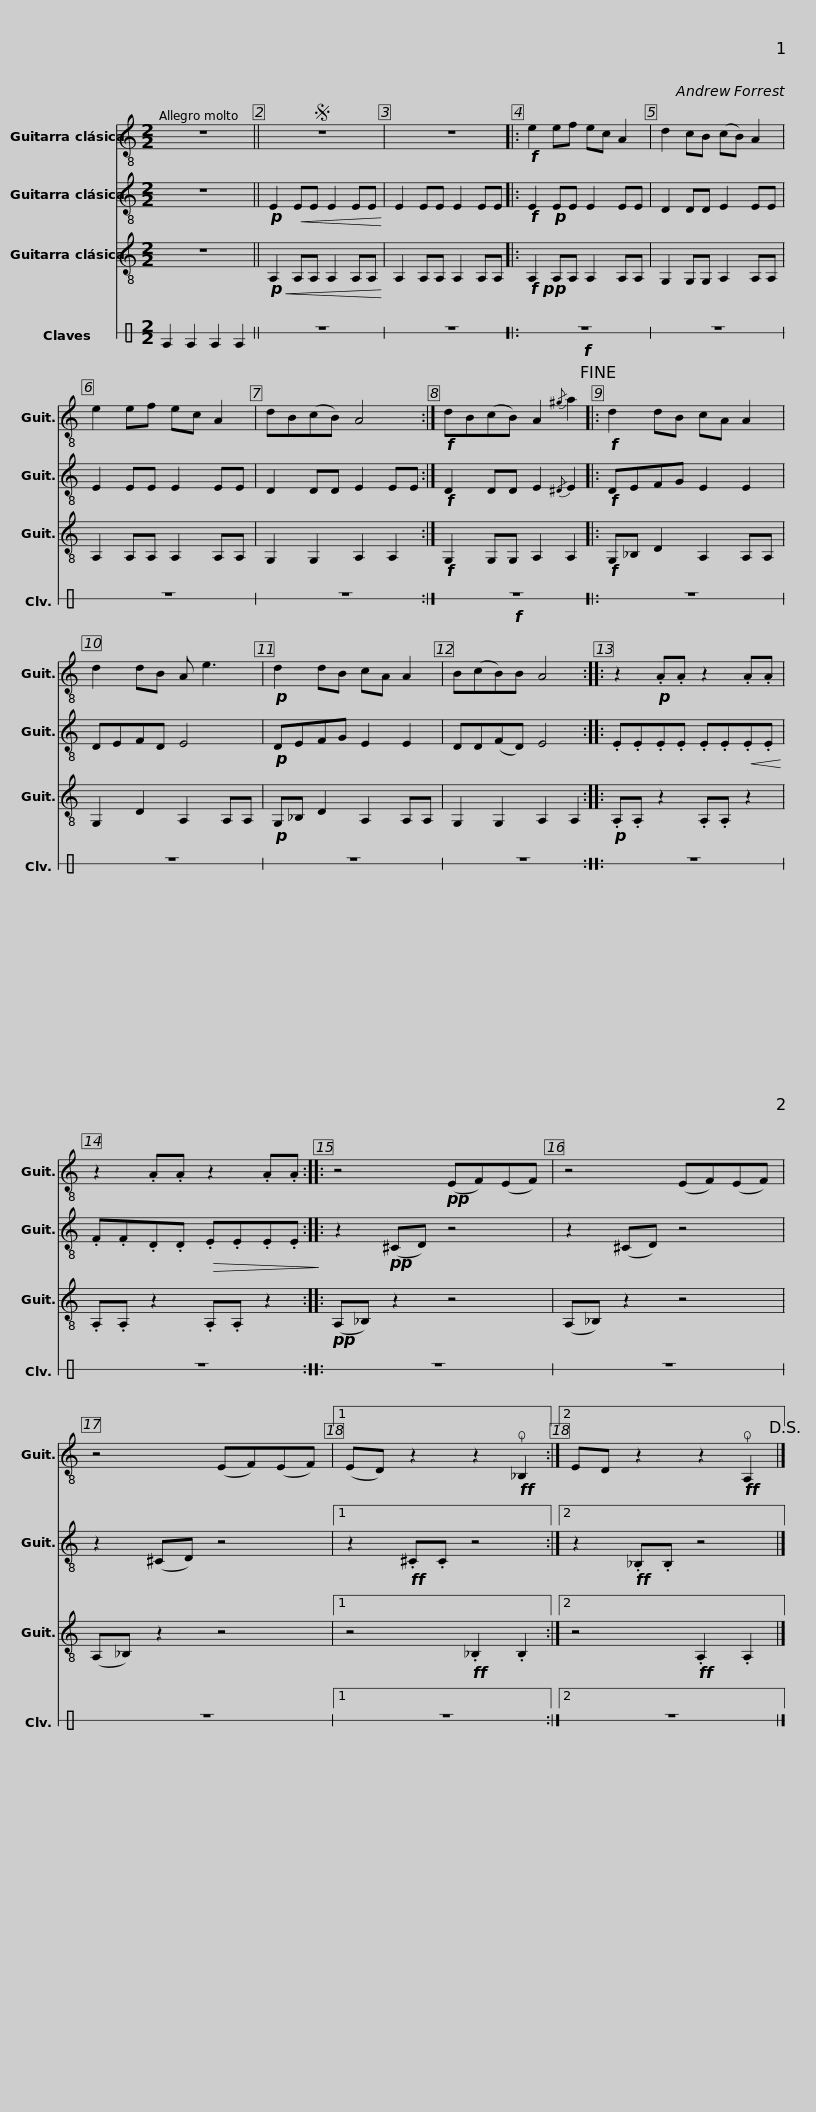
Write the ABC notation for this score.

X:1
%%score 1 2 3 4
L:1/8
M:2/2
I:linebreak $
K:C
V:1 treble-8
V:2 treble-8
V:3 treble-8
V:4 perc stafflines=1
K:none
V:1
 z8 ||S z8 | z8 |:!f! e2 ef ec A2 |$ d2 cB (cB) A2 | %5
 e2 ef ec A2 | dB(cB) A4 :|!f! dB(cB) A2{/^g} a2!fine! |:$!f! d2 dB cA A2 | d2 dB A e3 | %10
!p! d2 dB cA A2 | B(cB)B A4 ::$ z2!p! .A.A z2 .A.A | z2 .A.A z2 .A.A :: z4!pp! (EF)(EF) | %15
 z4 (EF)(EF) |$ z4 (EF)(EF) |1 (ED) z2 z2!ff! !snap!_B,2 :|2 ED z2 z2!ff! !snap!A,2!D.S.! |] %19
V:2
 z8 ||!p! E2!<(! EE E2 EE!<)! | E2 EE E2 EE |:!f! E2!p! EE E2 EE |$ D2 DD E2 EE | %5
 E2 EE E2 EE | D2 DD E2 EE :|!f! D2 DD E2{/^D} E2 |:$!f! DEFG E2 E2 | DEFD E4 | %10
!p! DEFG E2 E2 | DD(FD) E4 ::$ .E.E.E.E .E.E!<(!.E.E!<)! | .F.F.D.D!>(! .E.E.E.E!>)! :: z2!pp! (^CD) z4 | %15
 z2 (^CD) z4 |$ z2 (^CD) z4 |1 z2!ff! .^C.C z4 :|2 z2!ff! ._B,.B, z4 |] %19
V:3
 z8 ||!p!!<(! A,2 A,A, A,2 A,A,!<)! | A,2 A,A, A,2 A,A, |:!f!!p! A,2!p! A,A, A,2 A,A, |$ G,2 G,G, A,2 A,A, | %5
 A,2 A,A, A,2 A,A, | G,2 G,2 A,2 A,2 :|!f! G,2 G,G, A,2 A,2 |:$!f! G,_B, D2 A,2 A,A, | G,2 D2 A,2 A,A, | %10
!p! G,_B, D2 A,2 A,A, | G,2 G,2 A,2 A,2 ::$!p! .A,.A, z2 .A,.A, z2 | .A,.A, z2 .A,.A, z2 ::!pp! (A,_B,) z2 z4 | %15
 (A,_B,) z2 z4 |$ (A,_B,) z2 z4 |1 z4!ff! ._B,2 .B,2 :|2 z4!ff! .A,2 .A,2 |] %19
V:4
 E2 E2 E2 E2 || z8 | z8 |:!f! z8 |$ z8 | %5
 z8 | z8 :|!f! z8 |:$ z8 | z8 | %10
 z8 | z8 ::$ z8 | z8 :: z8 | %15
 z8 |$ z8 |1 z8 :|2 z8 |] %19
